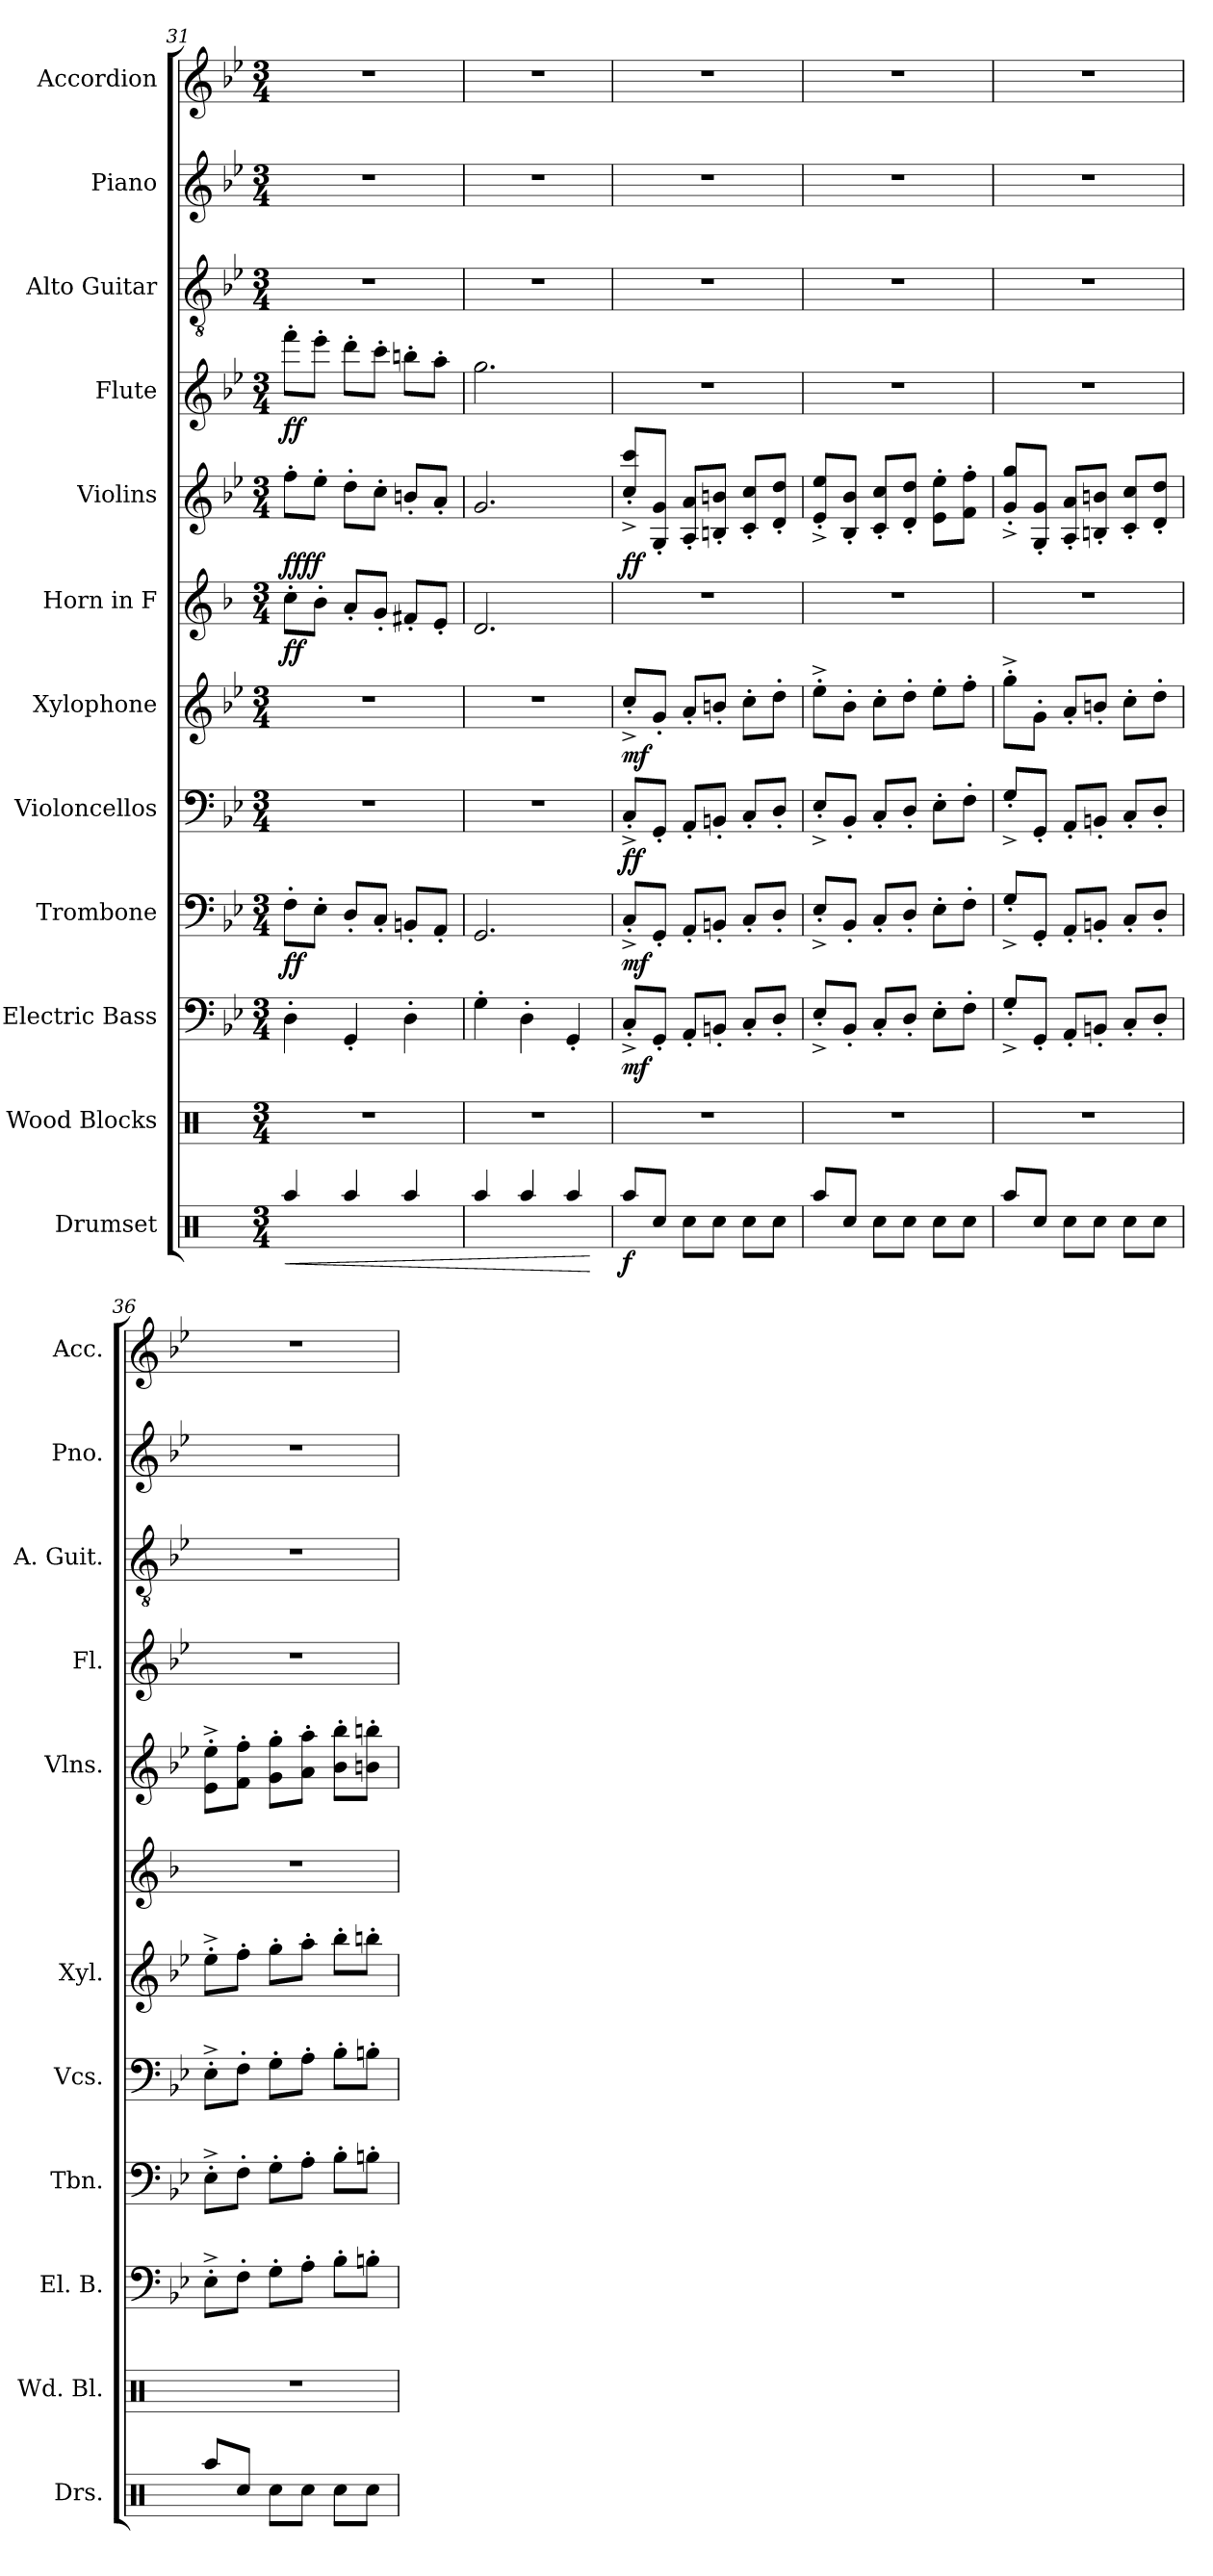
**kern	**dynam	**kern	**kern	**dynam	**kern	**dynam	**kern	**dynam	**kern	**dynam	**kern	**dynam	**kern	**dynam	**kern	**dynam	**kern	**kern	**kern
*part12	*part12	*part11	*part10	*part10	*part9	*part9	*part8	*part8	*part7	*part7	*part6	*part6	*part5	*part5	*part4	*part4	*part3	*part2	*part1
*staff12	*staff12	*staff11	*staff10	*staff10	*staff9	*staff9	*staff8	*staff8	*staff7	*staff7	*staff6	*staff6	*staff5	*staff5	*staff4	*staff4	*staff3	*staff2	*staff1
*I"Drumset	*	*I"Wood Blocks	*I"Electric Bass	*	*I"Trombone	*	*I"Violoncellos	*	*I"Xylophone	*	*I"Horn in F	*	*I"Violins	*	*I"Flute	*	*I"Alto Guitar	*I"Piano	*I"Accordion
*I'Drs.	*	*I'Wd. Bl.	*I'El. B.	*	*I'Tbn.	*	*I'Vcs.	*	*I'Xyl.	*	*	*	*I'Vlns.	*	*I'Fl.	*	*I'A. Guit.	*I'Pno.	*I'Acc.
*clefX	*	*clefX	*clefF4	*	*clefF4	*	*clefF4	*	*clefG2	*	*clefG2	*	*clefG2	*	*clefG2	*	*clefGv2	*clefG2	*clefG2
*	*	*	*ITrd7c12	*	*	*	*	*	*ITrd-7c-12	*	*ITrd4c7	*	*	*	*	*	*	*	*
*k[]	*	*k[]	*k[b-e-]	*	*k[b-e-]	*	*k[b-e-]	*	*k[b-e-]	*	*k[b-e-]	*	*k[b-e-]	*	*k[b-e-]	*	*k[b-e-]	*k[b-e-]	*k[b-e-]
*M3/4	*	*M3/4	*M3/4	*	*M3/4	*	*M3/4	*	*M3/4	*	*M3/4	*	*M3/4	*	*M3/4	*	*M3/4	*M3/4	*M3/4
=31	=31	=31	=31	=31	=31	=31	=31	=31	=31	=31	=31	=31	=31	=31	=31	=31	=31	=31	=31
!	!LO:HP:b	!	!	!	!	!LO:DY:b	!	!	!	!	!	!LO:DY:b	!	!LO:DY:b	!	!	!	!	!
!	!	!	!	!	!	!	!	!	!	!	!	!	!	!LO:DY:n=1:b	!	!LO:DY:b	!	!	!
4Raa/	<	2.r	4DD'\	.	8F'\L	ff	2.r	.	2.r	.	8f'\L	ff	8ff'\L	ff ff	8fff'\L	ff	2.r	2.r	2.r
.	.	.	.	.	8E-'\J	.	.	.	.	.	8e-'\J	.	8ee-'\J	.	8eee-'\J	.	.	.	.
4Raa/	.	.	4GGG'/	.	8D'/L	.	.	.	.	.	8d'/L	.	8dd'\L	.	8ddd'\L	.	.	.	.
.	.	.	.	.	8C'/J	.	.	.	.	.	8c'/J	.	8cc'\J	.	8ccc'\J	.	.	.	.
4Raa/	.	.	4DD'\	.	8BBn'/L	.	.	.	.	.	8Bn'/L	.	8bn'/L	.	8bbn'\L	.	.	.	.
.	.	.	.	.	8AA'/J	.	.	.	.	.	8A'/J	.	8a'/J	.	8aa'\J	.	.	.	.
=32	=32	=32	=32	=32	=32	=32	=32	=32	=32	=32	=32	=32	=32	=32	=32	=32	=32	=32	=32
4Raa/	.	2.r	4GG'\	.	2.GG/	.	2.r	.	2.r	.	2.G/	.	2.g/	.	2.gg\	.	2.r	2.r	2.r
4Raa/	.	.	4DD'\	.	.	.	.	.	.	.	.	.	.	.	.	.	.	.	.
4Raa/	.	.	4GGG'/	.	.	.	.	.	.	.	.	.	.	.	.	.	.	.	.
.	[	.	.	.	.	.	.	.	.	.	.	.	.	.	.	.	.	.	.
!!LO:PB:g=z
=33	=33	=33	=33	=33	=33	=33	=33	=33	=33	=33	=33	=33	=33	=33	=33	=33	=33	=33	=33
!	!LO:DY:b	!	!	!LO:DY:b	!	!LO:DY:b	!	!LO:DY:b	!	!LO:DY:b	!	!	!	!LO:DY:b	!	!	!	!	!
8Raa/L	f	2.r	8CC^'/L	mf	8C^'/L	mf	8C^'/L	ff	8ccc^'/L	mf	2.r	.	8cc/^' 8ccc/^'L	ff	2.r	.	2.r	2.r	2.r
8Rcc/J	.	.	8GGG'/J	.	8GG'/J	.	8GG'/J	.	8gg'/J	.	.	.	8G/' 8g/'J	.	.	.	.	.	.
8Rcc\L	.	.	8AAA'/L	.	8AA'/L	.	8AA'/L	.	8aa'/L	.	.	.	8A/' 8a/'L	.	.	.	.	.	.
8Rcc\J	.	.	8BBBn'/J	.	8BBn'/J	.	8BBn'/J	.	8bbn'/J	.	.	.	8Bn/' 8bn/'J	.	.	.	.	.	.
8Rcc\L	.	.	8CC'/L	.	8C'/L	.	8C'/L	.	8ccc'\L	.	.	.	8c/' 8cc/'L	.	.	.	.	.	.
8Rcc\J	.	.	8DD'/J	.	8D'/J	.	8D'/J	.	8ddd'\J	.	.	.	8d/' 8dd/'J	.	.	.	.	.	.
=34	=34	=34	=34	=34	=34	=34	=34	=34	=34	=34	=34	=34	=34	=34	=34	=34	=34	=34	=34
8Raa/L	.	2.r	8EE-^'/L	.	8E-^'/L	.	8E-^'/L	.	8eee-^'\L	.	2.r	.	8e-/^' 8ee-/^'L	.	2.r	.	2.r	2.r	2.r
8Rcc/J	.	.	8BBB-'/J	.	8BB-'/J	.	8BB-'/J	.	8bb-'\J	.	.	.	8B-/' 8b-/'J	.	.	.	.	.	.
8Rcc\L	.	.	8CC'/L	.	8C'/L	.	8C'/L	.	8ccc'\L	.	.	.	8c/' 8cc/'L	.	.	.	.	.	.
8Rcc\J	.	.	8DD'/J	.	8D'/J	.	8D'/J	.	8ddd'\J	.	.	.	8d/' 8dd/'J	.	.	.	.	.	.
8Rcc\L	.	.	8EE-'\L	.	8E-'\L	.	8E-'\L	.	8eee-'\L	.	.	.	8e-\' 8ee-\'L	.	.	.	.	.	.
8Rcc\J	.	.	8FF'\J	.	8F'\J	.	8F'\J	.	8fff'\J	.	.	.	8f\' 8ff\'J	.	.	.	.	.	.
=35	=35	=35	=35	=35	=35	=35	=35	=35	=35	=35	=35	=35	=35	=35	=35	=35	=35	=35	=35
8Raa/L	.	2.r	8GG^'/L	.	8G^'/L	.	8G^'/L	.	8ggg^'\L	.	2.r	.	8g/^' 8gg/^'L	.	2.r	.	2.r	2.r	2.r
8Rcc/J	.	.	8GGG'/J	.	8GG'/J	.	8GG'/J	.	8gg'\J	.	.	.	8G/' 8g/'J	.	.	.	.	.	.
8Rcc\L	.	.	8AAA'/L	.	8AA'/L	.	8AA'/L	.	8aa'/L	.	.	.	8A/' 8a/'L	.	.	.	.	.	.
8Rcc\J	.	.	8BBBn'/J	.	8BBn'/J	.	8BBn'/J	.	8bbn'/J	.	.	.	8Bn/' 8bn/'J	.	.	.	.	.	.
8Rcc\L	.	.	8CC'/L	.	8C'/L	.	8C'/L	.	8ccc'\L	.	.	.	8c/' 8cc/'L	.	.	.	.	.	.
8Rcc\J	.	.	8DD'/J	.	8D'/J	.	8D'/J	.	8ddd'\J	.	.	.	8d/' 8dd/'J	.	.	.	.	.	.
=36	=36	=36	=36	=36	=36	=36	=36	=36	=36	=36	=36	=36	=36	=36	=36	=36	=36	=36	=36
8Raa/L	.	2.r	8EE-'^\L	.	8E-'^\L	.	8E-'^\L	.	8eee-'^\L	.	2.r	.	8e-\'^ 8ee-\'^L	.	2.r	.	2.r	2.r	2.r
8Rcc/J	.	.	8FF'\J	.	8F'\J	.	8F'\J	.	8fff'\J	.	.	.	8f\' 8ff\'J	.	.	.	.	.	.
8Rcc\L	.	.	8GG'\L	.	8G'\L	.	8G'\L	.	8ggg'\L	.	.	.	8g\' 8gg\'L	.	.	.	.	.	.
8Rcc\J	.	.	8AA'\J	.	8A'\J	.	8A'\J	.	8aaa'\J	.	.	.	8a\' 8aa\'J	.	.	.	.	.	.
8Rcc\L	.	.	8BB-'\L	.	8B-'\L	.	8B-'\L	.	8bbb-'\L	.	.	.	8b-\' 8bb-\'L	.	.	.	.	.	.
8Rcc\J	.	.	8BBn'\J	.	8Bn'\J	.	8Bn'\J	.	8bbbn'\J	.	.	.	8bn\' 8bbn\'J	.	.	.	.	.	.
=	=	=	=	=	=	=	=	=	=	=	=	=	=	=	=	=	=	=	=
*-	*-	*-	*-	*-	*-	*-	*-	*-	*-	*-	*-	*-	*-	*-	*-	*-	*-	*-	*-
